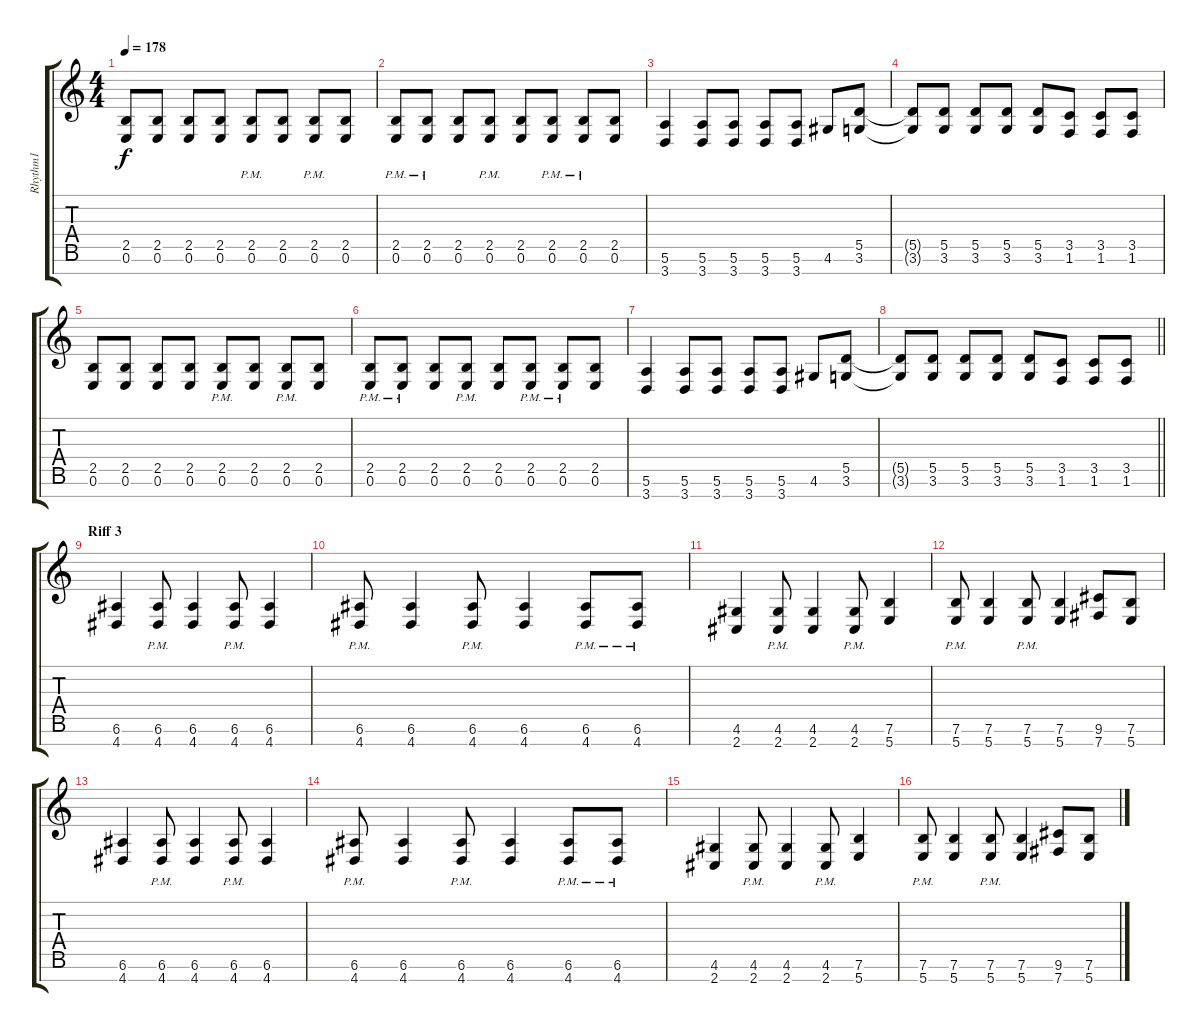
\track ("Rhythm1" "Rhythm1") {instrument distortionguitar}
\staff {score tabs}
\tuning (E4 B3 G3 D3 A2 E2 B1) {hide}
\ts (4 4)
\tempo 178
\clef g2
\ks c
(2.5 0.6).8{dy f} (2.5 0.6).8 (2.5 0.6).8 (2.5 0.6).8 (2.5{pm} 0.6{pm}).8 (2.5 0.6).8 (2.5{pm} 0.6{pm}).8 (2.5 0.6).8 |
(2.5{pm} 0.6{pm}).8 (2.5{pm} 0.6{pm}).8 (2.5 0.6).8 (2.5{pm} 0.6{pm}).8 (2.5 0.6).8 (2.5{pm} 0.6{pm}).8 (2.5{pm} 0.6{pm}).8 (2.5 0.6).8 |
(5.6 3.7).4 (5.6 3.7).8 (5.6 3.7).8 (5.6 3.7).8 (5.6 3.7).8 4.6.8 (5.5 3.6).8 |
(5.5{t} 3.6{t}).8 (5.5 3.6).8 (5.5 3.6).8 (5.5 3.6).8 (5.5 3.6).8 (3.5 1.6).8 (3.5 1.6).8 (3.5 1.6).8 |
(2.5 0.6).8 (2.5 0.6).8 (2.5 0.6).8 (2.5 0.6).8 (2.5{pm} 0.6{pm}).8 (2.5 0.6).8 (2.5{pm} 0.6{pm}).8 (2.5 0.6).8 |
(2.5{pm} 0.6{pm}).8 (2.5{pm} 0.6{pm}).8 (2.5 0.6).8 (2.5{pm} 0.6{pm}).8 (2.5 0.6).8 (2.5{pm} 0.6{pm}).8 (2.5{pm} 0.6{pm}).8 (2.5 0.6).8 |
(5.6 3.7).4 (5.6 3.7).8 (5.6 3.7).8 (5.6 3.7).8 (5.6 3.7).8 4.6.8 (5.5 3.6).8 |
\barLineRight lightlight
(5.5{t} 3.6{t}).8 (5.5 3.6).8 (5.5 3.6).8 (5.5 3.6).8 (5.5 3.6).8 (3.5 1.6).8 (3.5 1.6).8 (3.5 1.6).8 |
\section ("" "Riff 3")
(6.6 4.7).4 (6.6{pm} 4.7{pm}).8 (6.6 4.7).4 (6.6{pm} 4.7{pm}).8 (6.6 4.7).4 |
(6.6{pm} 4.7{pm}).8 (6.6 4.7).4 (6.6{pm} 4.7{pm}).8 (6.6 4.7).4 (6.6{pm} 4.7{pm}).8 (6.6{pm} 4.7{pm}).8 |
(4.6 2.7).4 (4.6{pm} 2.7{pm}).8 (4.6 2.7).4 (4.6{pm} 2.7{pm}).8 (7.6 5.7).4 |
(7.6{pm} 5.7{pm}).8 (7.6 5.7).4 (7.6{pm} 5.7{pm}).8 (7.6 5.7).4 (9.6 7.7).8 (7.6 5.7).8 |
(6.6 4.7).4 (6.6{pm} 4.7{pm}).8 (6.6 4.7).4 (6.6{pm} 4.7{pm}).8 (6.6 4.7).4 |
(6.6{pm} 4.7{pm}).8 (6.6 4.7).4 (6.6{pm} 4.7{pm}).8 (6.6 4.7).4 (6.6{pm} 4.7{pm}).8 (6.6{pm} 4.7{pm}).8 |
(4.6 2.7).4 (4.6{pm} 2.7{pm}).8 (4.6 2.7).4 (4.6{pm} 2.7{pm}).8 (7.6 5.7).4 |
(7.6{pm} 5.7{pm}).8 (7.6 5.7).4 (7.6{pm} 5.7{pm}).8 (7.6 5.7).4 (9.6 7.7).8 (7.6 5.7).8
